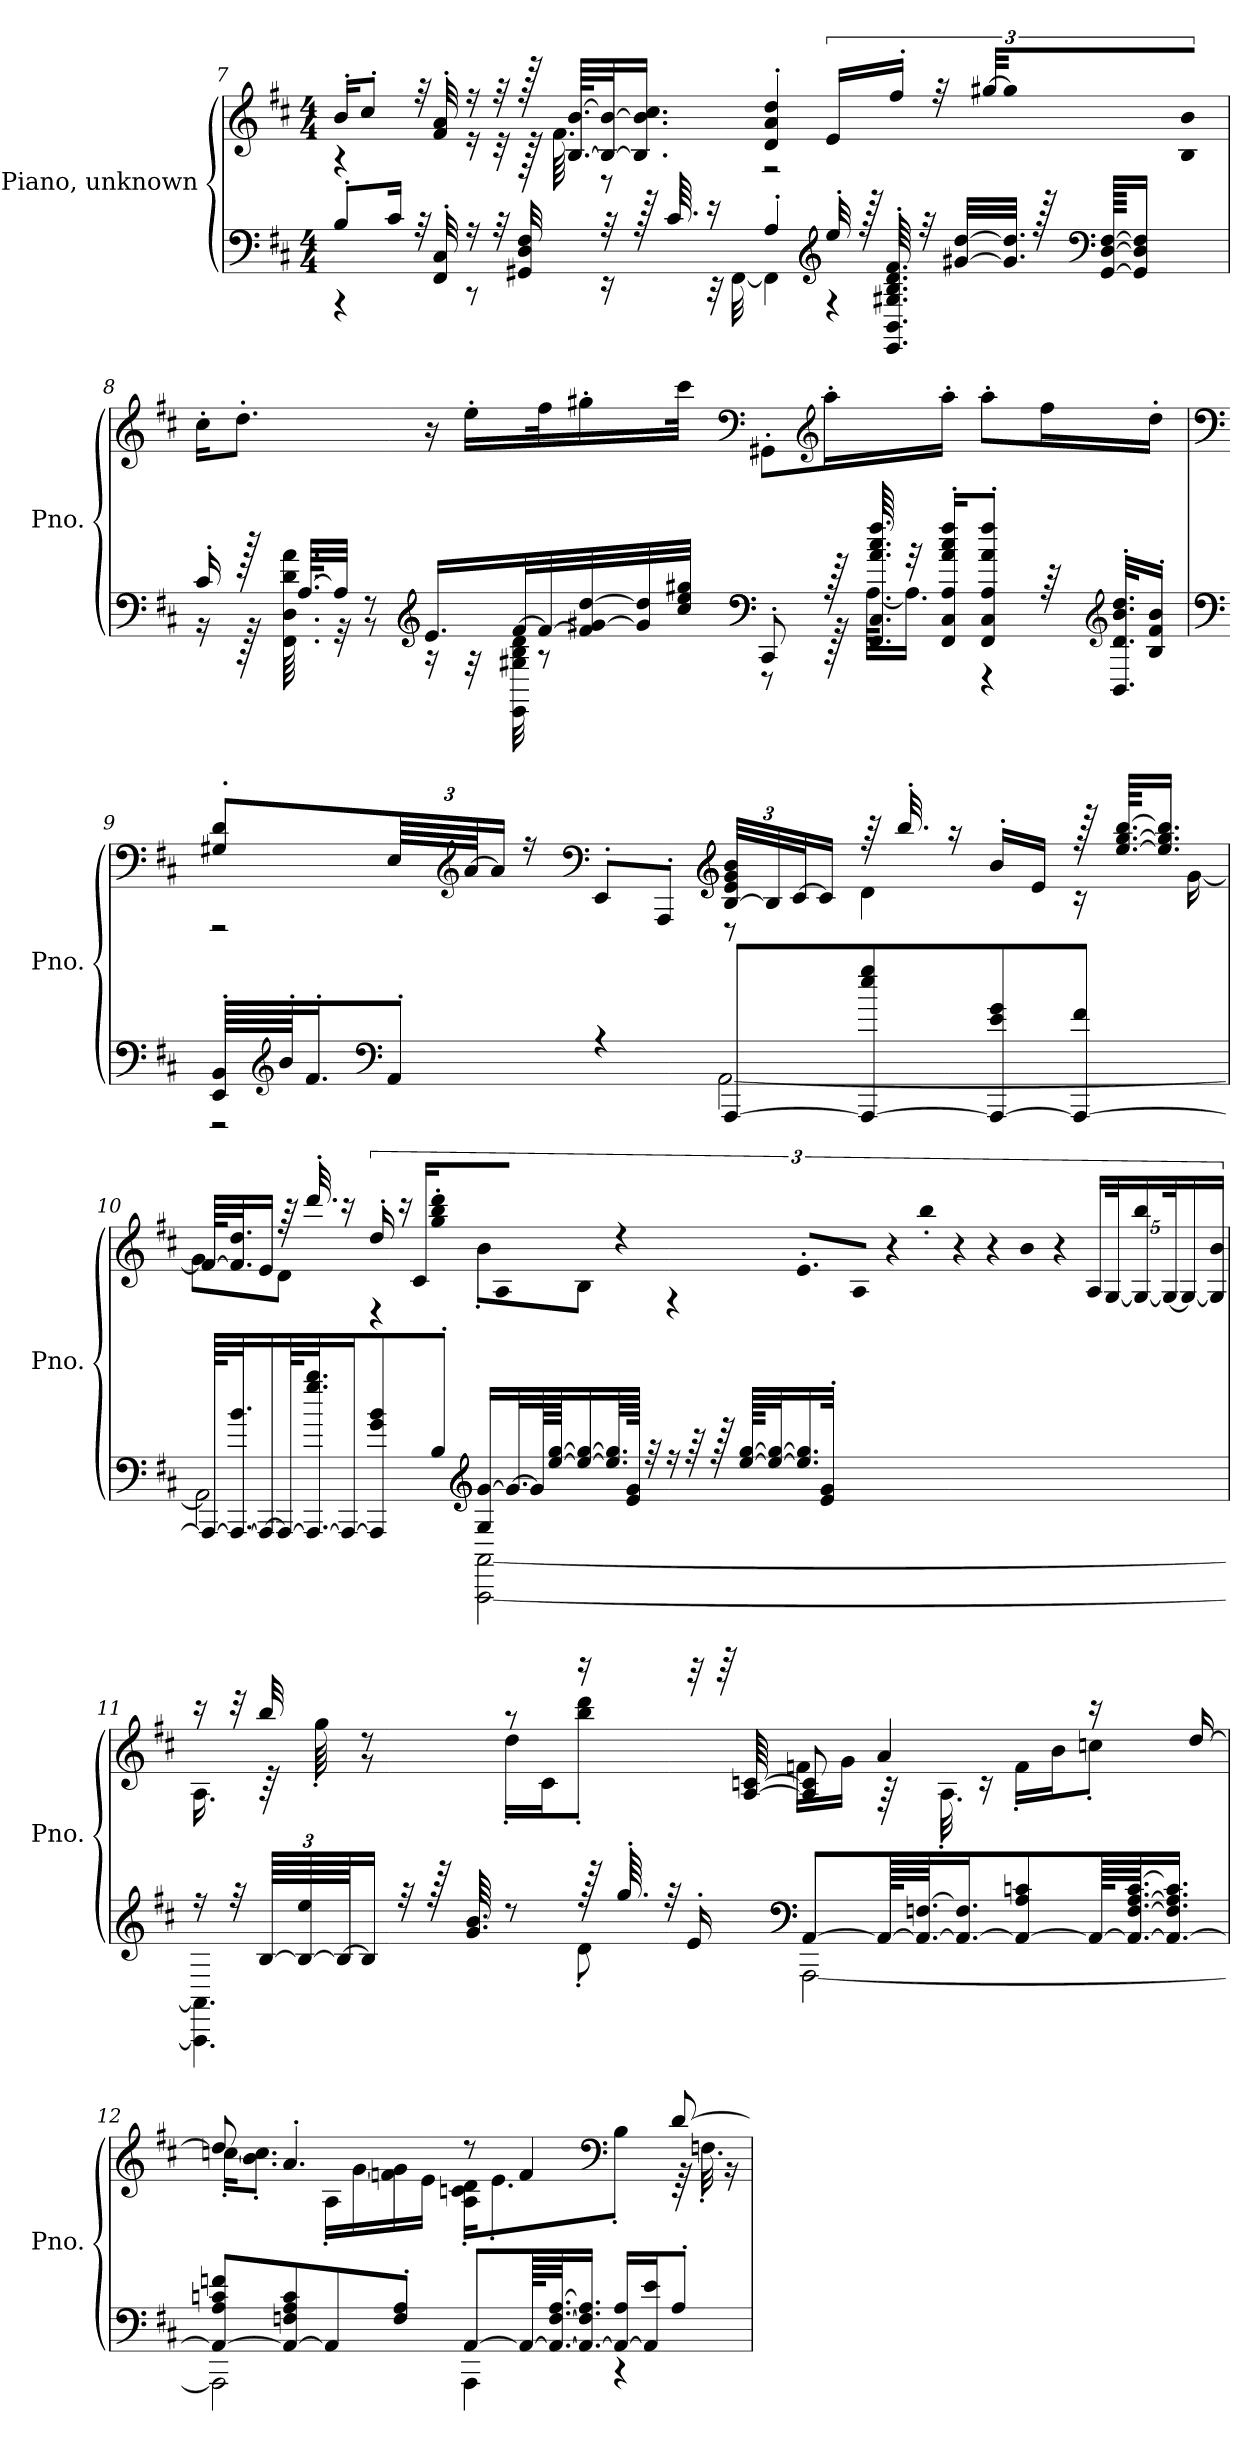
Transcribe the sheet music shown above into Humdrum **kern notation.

**kern	**kern
*part1	*part1
*staff2	*staff1
*I"Piano, unknown	*
*I'Pno.	*
!!LO:PB:g=z
*clefF4	*clefG2
*k[f#c#]	*k[f#c#]
*M4/4	*M4/4
=7	=7
*^	*^
8B'/L	4r	16b'/KL	4r
.	.	8cc#'/J	.
16c#/Jk	.	.	.
32r	.	32r	.
32FF#/' 32C#/'	.	32f#/' 32a/'	.
16r	8r	16r	16r
32r	.	32r	32r
32GG#X/ 32D/ 32F#/	.	128r	128r
.	.	[64.B/ [64.b/KLLL	64.f#\
32r	16r	32B/_ 32b/_J	8r
128r	.	16.B/] 16.b/] 16.cc#/JJ	.
64.c#/	.	.	.
16r	32r	.	.
.	[32FF#\	.	.
4A'/	4FF#\]	4d/' 4a/' 4dd/'	2r
*clefG2	*	*	*
32ee'/	4r	24e/LL	.
128r	.	.	.
64.EE/' 64.BB/' 64.G#X/' 64.B/' 64.d/' 64.f#/'	.	.	.
.	.	24ff#'/JJ	.
32r	.	.	.
.	.	48r	.
[32g#X/ [32dd/LLL	.	.	.
.	.	[48gg#X/KLL	.
32.g#/] 32.dd/]JJJ	.	16gg#/]	.
128r	.	.	.
*clefF4	*	*	*
[128GG#/ [128D/ [128F#/KKKLL	.	.	.
16GG#/] 16D/] 16F#/]JJ	.	16B/ 16b/JJ	.
*	*	*v	*v
!!LO:LB:g=z
=8	=8	=8
16c#'/	16r	16cc#'\KL
128r	128r	8.dd'\J
[64.A/KLLL	64.FF#\ 64.D\ 64.d\ 64.a\	.
32A/JJJ]	32r	.
8r	8r	.
*clefG2	*	*
16.e/LL	16r	16r
.	32r	16ee'\LL
[32f#/L	32EE\ 32G#X\ 32B\ 32d\	.
32f#/_	8r	32ff#\K
32f#/] [32g#X/ [32dd/	.	16gg#X'\
32g#/] 32dd/]	.	.
32cc#/ 32ee/ 32gg#X/JJJ	.	32ccc#\JJk
*clefF4	*	*clefF4
8CC#'/	8r	8GG#X'\L
*	*	*clefG2
128r	128r	16aa'\L
64.FF#/ 64.C#/ 64.a/ 64.cc#/ 64.ff#/	[64.A\KKLL	.
32r	16.A\JJ]	.
16FF#/' 16C#/' 16A/' 16a/' 16cc#/' 16ff#/'KL	.	16aa'\JJ
8FF#/' 8C#/' 8A/' 8a/' 8ff#/'J	4r	8aa'\L
64r	.	16ff#\L
*clefG2	*	*
32.BB/' 32.d/' 32.b/' 32.dd/'KLL	.	.
16B/' 16f#/' 16b/'JJ	.	16dd'\JJ
!!LO:LB:g=z
=9	=9	=9
*clefF4	*	*clefF4
*	*	*^
64EE/' 64BB/'LLLL	2r	8G#X/' 8d/'L	2r
*clefG2	*	*	*
64b'/JJ	.	.	.
16.f#'/J	.	.	.
*clefF4	*	*	*
*	*	*Xbrackettup	*
8AA'/J	.	96E/LLL	.
*	*	*clefG2	*
.	.	[96a/JJ	.
.	.	24a/JJ]	.
.	.	16r	.
*	*	*clefF4	*
4r	.	8EE'/L	.
.	.	8AAA'/J	.
*	*	*clefG2	*
[8AAA/L	[2AA\	[48B/ 48e/ 48g/ 48b/LLL	8r
.	.	48B/]	.
.	.	[48c#/J	.
.	.	16c#/JJ]	.
8AAA/_ 8ee/ 8gg/	.	64r	4d\
.	.	32.bb'/	.
.	.	16r	.
8AAA/_ 8e/ 8g/	.	16b'/LL	.
.	.	16e/JJ	.
8AAA/_ 8f#/J	.	128r	16r
.	.	[64.ee/ [64.gg/ [64.bb/KKLL	.
.	.	16.ee/] 16.gg/] 16.bb/]JJ	.
.	.	.	[16g\
!!LO:LB:g=z	!!
=10	=10	=10	=10
64AAA/KLLL_	2AA\]	[64f#/KLLL	8g\L]
32.AAA/_ 32.b/J	.	32.f#/] 32.dd/J	.
16AAA/_	.	16e/JJ	.
64AAA/KL_	.	64r	8d\J
32.AAA/_ 32.gg/ 32.bb/J	.	32.ddd'/	.
16AAA/J_	.	16r	.
*	*	*brackettup	*
8AAA/] 8g/ 8b/	.	24dd'/	4r
.	.	24r	.
.	.	24c#/LL	.
8B'/J	.	16gg/' 16bb/' 16ddd/'	.
.	.	16A/JJ	.
*clefG2	*	*	*
16G/ [16g/LL	[2AAA\ [2AA\	64r	8b'\L
.	.	32.e'/KLL	.
32.g/L_	.	16A/JJ	.
128g/LL]	.	.	.
[128ee/ [128gg/JJJ	.	.	.
16ee/_ 16gg/_	.	32r	8B\J
.	.	32bb'/	.
64.ee/] 64.gg/]LL	.	64r	.
.	.	128r	.
128e/ 128g/JJJJk	.	128b/	.
32r	.	32r	.
*	*	*Xbrackettup	*
16r	.	20A/LL	4r
.	.	[40G/K	.
64r	.	.	.
.	.	20G/_ 20bb/	.
128r	.	.	.
[128ee/ [128gg/KKLLL	.	.	.
32ee/_ 32gg/_J	.	.	.
16.ee/] 16.gg/]	.	40G/K_	.
.	.	20G/_	.
.	.	20G/] 20b/JJ	.
32e/' 32g/'JJk	.	.	.
!!LO:LB:g=z	!!
=11	=11	=11	=11
16r	4.AAA\] 4.AA\]	16r	16.A\
32r	.	32r	.
*Xbrackettup	*	*	*
[96B/LLLL	.	32bb/	64r
96B/_ 96ee/	.	.	.
.	.	.	64gg'\
96B/JJ_	.	.	.
16B/JJ]	.	8r	8r
32r	.	.	.
128r	.	.	.
64.g/ 64.b/	.	.	.
8r	.	8r	16dd'\LL
.	.	.	16c#\J
128r	8d'\	16r	8bb\' 8ddd\'J
64.gg'/	.	.	.
32r	.	.	.
16e'/	.	32r	.
.	.	64r	.
.	.	[64A/ [64cn/	.
*clefF4	*	*	*
[8AA/L	[2AAA\	8A/] 8c/]	16fn\LL
.	.	.	16g\JJ
128AA/KLLL_	.	4a/	64r
64.AA/_ [64.Fn/JJ	.	.	.
.	.	.	32.A'\
16.AA/_ 16.F/]J	.	.	.
.	.	.	16r
8AA/_ 8A/ 8cn/	.	.	16f'\LL
.	.	.	16b\J
128AA/KLLL_	.	16r	8ccn'\J
64.AA/_ [64.F/ [64.A/ [64.c/JJ	.	.	.
16.AA/_ 16.F/] 16.A/] 16.c/]JJ	.	.	.
.	.	[16dd/	.
!!LO:LB:g=z	!!
=12	=12	=12	=12
8AA/_ 8A/ 8cn/ 8fn/L	2AAA\]	8dd/]	[16ccn'\KL
.	.	.	8.b\' 8.cc\]'J
8AA/_ 8Fn/ 8A/ 8c/	.	4.a'/	.
8AA/]	.	.	16A'\LL
.	.	.	[16g\
8F/' 8A/'J	.	.	16fn\ 16g\]
.	.	.	16e\JJ
[8AA/L	4AAA\	8r	16A\' 16cn\' 16d\'KL
.	.	.	8.e'\
128AA/KLLL_	.	4f/	.
64.AA/_ [64.F/ [64.A/JJ	.	.	.
16.AA/_ 16.F/] 16.A/]JJ	.	.	.
*	*	*clefF4	*
16AA/_ 16A/LL	4r	.	8B'\J
16AA/] 16e/J	.	.	.
8A'/J	.	[8d/	64r
.	.	.	32.Fn'\
.	.	.	16r
*v	*v	*	*
*	*v	*v
=	=
*-	*-
